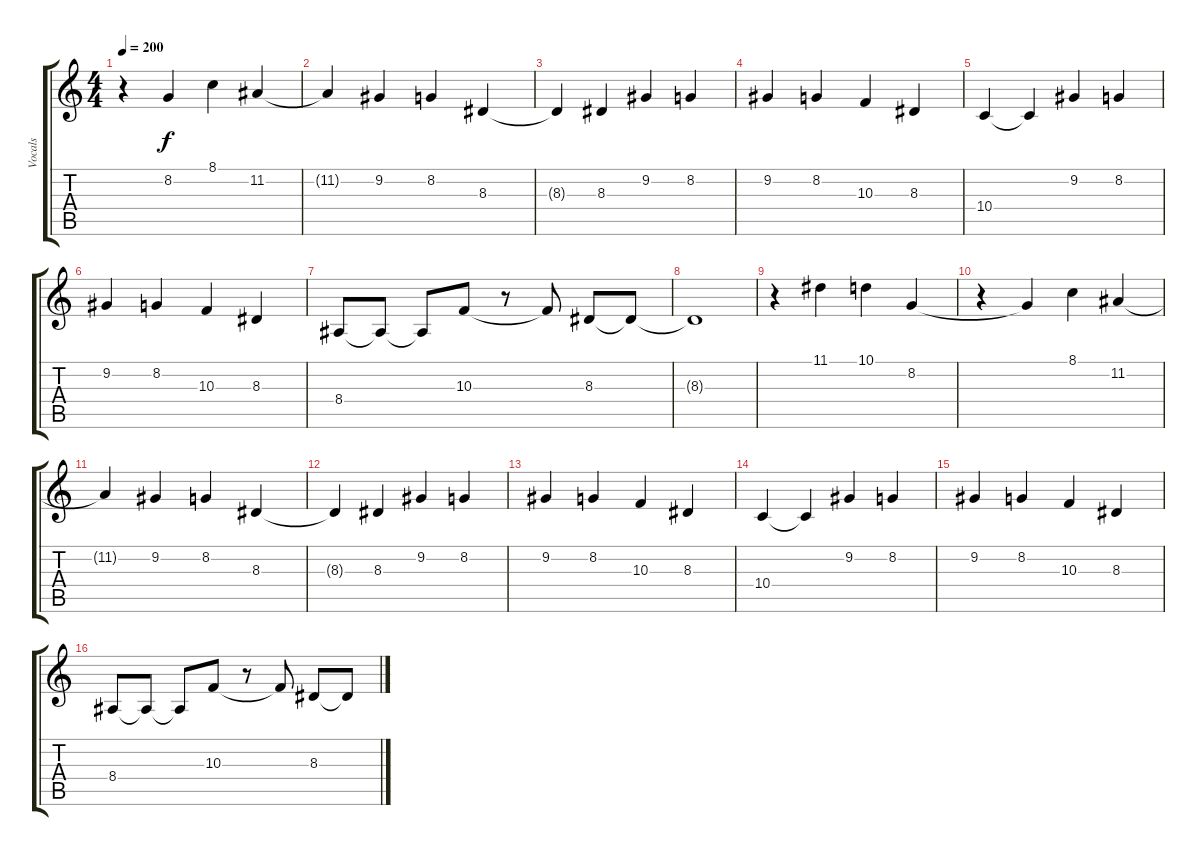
\track ("Vocals" "Vocals") {instrument violin}
\staff {score tabs}
\tuning (E4 B3 G3 D3 A2 E2) {hide}
\ts (4 4)
\tempo 200
\clef g2
\ks c
r.4{dy f} 8.2{t}.4 8.1.4 11.2.4 |
11.2{t}.4 9.2.4 8.2.4 8.3.4 |
8.3{t}.4 8.3.4 9.2.4 8.2.4 |
9.2.4 8.2.4 10.3.4 8.3.4 |
10.4.4 10.4{t}.4 9.2.4 8.2.4 |
9.2.4 8.2.4 10.3.4 8.3.4 |
8.4.8 8.4{t}.8 8.4{t}.8 10.3.8 r.8 10.3{t}.8 8.3.8 8.3{t}.8 |
8.3{t}.1 |
r.4 11.1.4 10.1.4 8.2.4 |
r.4 8.2{t}.4 8.1.4 11.2.4 |
11.2{t}.4 9.2.4 8.2.4 8.3.4 |
8.3{t}.4 8.3.4 9.2.4 8.2.4 |
9.2.4 8.2.4 10.3.4 8.3.4 |
10.4.4 10.4{t}.4 9.2.4 8.2.4 |
9.2.4 8.2.4 10.3.4 8.3.4 |
8.4.8 8.4{t}.8 8.4{t}.8 10.3.8 r.8 10.3{t}.8 8.3.8 8.3{t}.8
